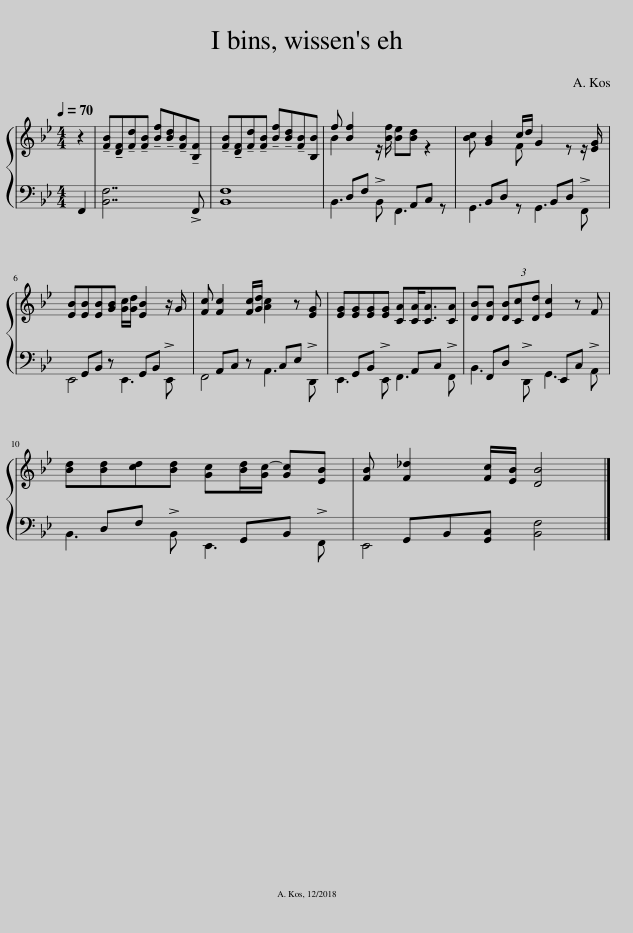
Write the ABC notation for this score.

X:1
%%score { ( 1 3 ) | ( 2 4 ) }
L:1/8
Q:1/4=70
M:4/4
I:linebreak $
K:Bb
V:1 treble
V:3 treble
V:2 bass
V:4 bass
V:1
 z2 | !tenuto![FB]!tenuto![DF]!tenuto![Fd]!tenuto![FB] !tenuto![Bf]!tenuto![Bd]!tenuto![FB]!tenuto![B,F] | !tenuto![FB]!tenuto![DF]!tenuto![Fd]!tenuto![FB] !tenuto![Bf]!tenuto![Bd]!tenuto![FB][B,B] | f [Bf]2 z/ [Bf]/ [Be][Bd] z2 | [Bc] [GB]2 c/d/ G2 z z/ [EG]/ |$ %5
 [EB][EB][EB][GB] [Gc]/[Gd]/ [EB]2 z/ G/ | [Fc] [Fc]2 [Fc]/[Gd]/ [Ac]2 z [EG] | [EG][EG][EG][EG] [CA][CA]<[CA][CA] | [DB][DB] (3[DB][Cc][Dd] [Ec]2 z F |$ [Bd][Bd][cd][Bd] [Gc][Bd]/[Gc-]/ [Gc][EB] | %10
[Q:1/4=65] [FB][Q:1/4=60] [F_d]2[Q:1/4=55] [Fc]/[Q:1/4=60][EB]/[Q:1/4=40] [DB]4 |] %11
V:2
 F,,2 | [B,,F,]7 !>!F,, | [B,,F,]8 | B,,3 !>!B,, F,,3 z | G,,3 z G,,3 !>!F,, |$ %5
 E,,4 E,,3 !>!E,, | F,,4 A,,3 !>!D,, | E,,3 !>!E,, F,,3 !>!F,, | B,,3 !>!D,, G,,3 !>!A,, |$ B,,3 !>!B,, E,,3 !>!F,, | %10
 E,,4 [B,,F,]4 |] %11
V:3
 x2 | x8 | x8 | B2 x6 | x3 F x4 |$ %5
 x8 | x8 | x8 | x8 |$ x8 | %10
 x8 |] %11
V:4
 x2 | x8 | x8 | x D,F, x2 A,,C, x | x B,,D, x2 B,,D, x |$ %5
 x G,,B,, z x G,,B,, x | x A,,C, z x C,E, x | x G,,B,, x2 A,,C, x | x F,,D, x2 E,,C, x |$ x D,F, x2 G,,B,, x | %10
 x G,,B,,[G,,C,] x4 |] %11
